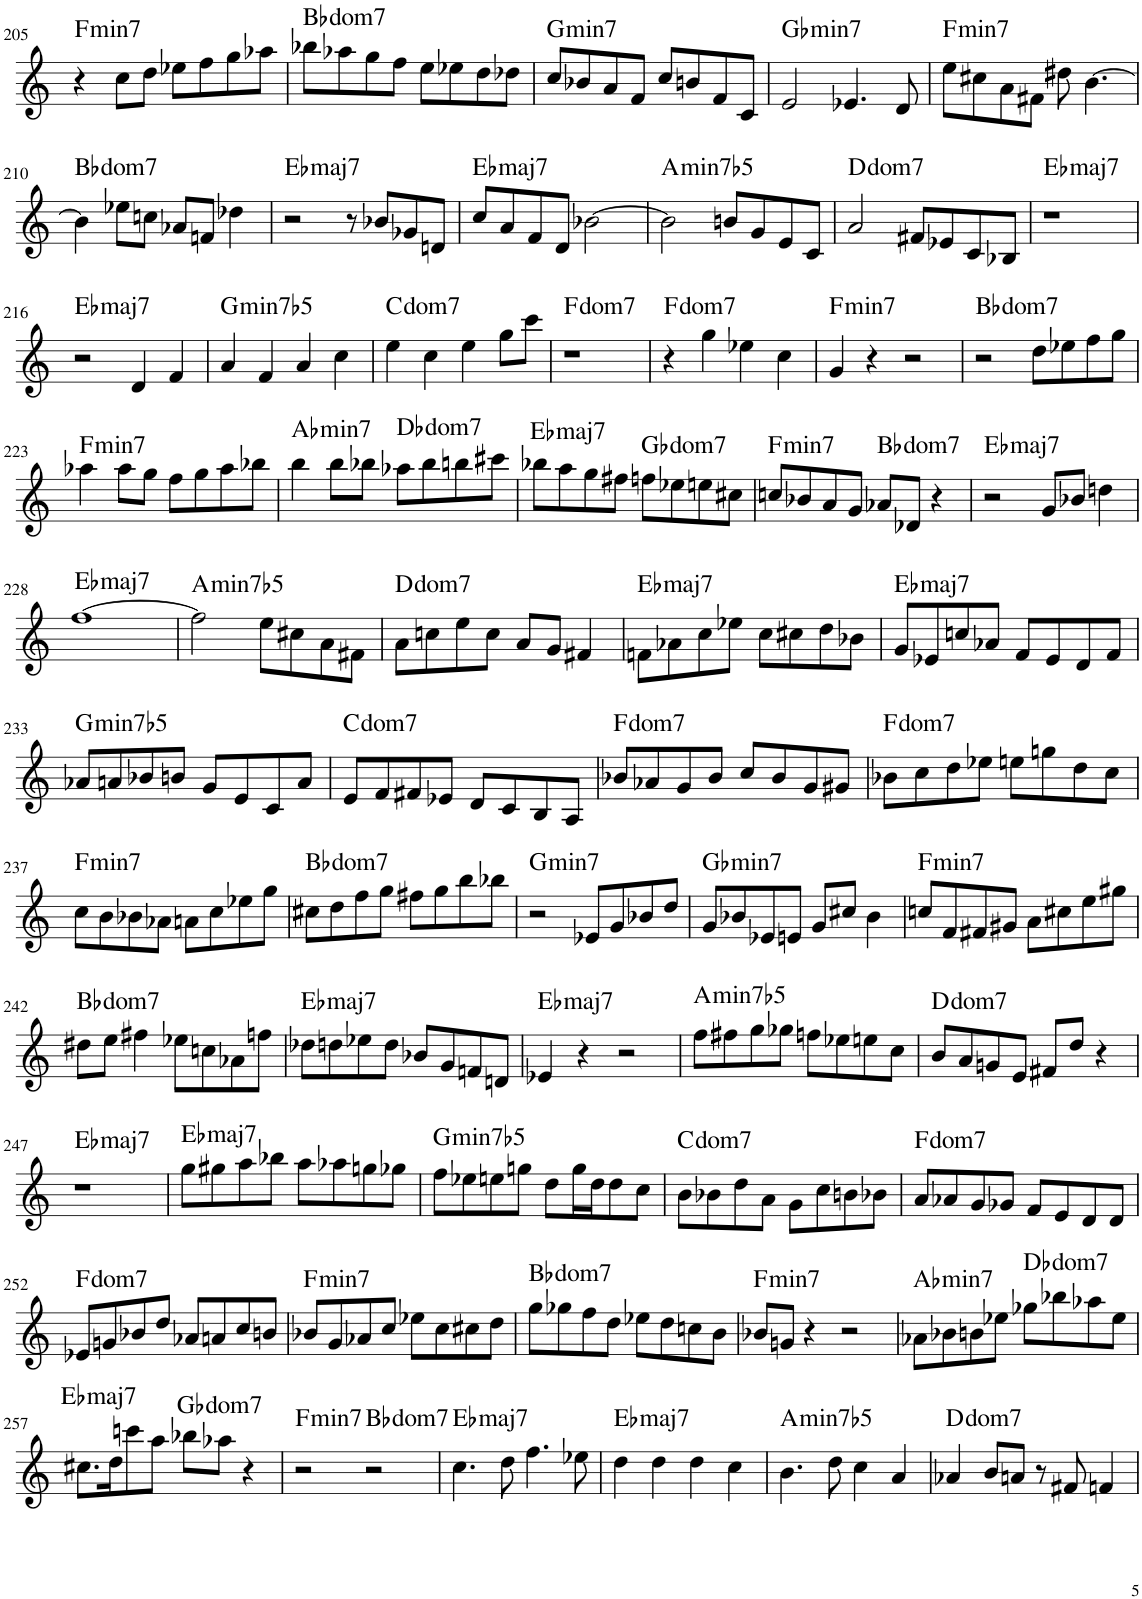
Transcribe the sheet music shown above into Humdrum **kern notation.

**kern	**harte
*part1	*part1
*staff1	*
*I"Piano	*
*I'Pno.	*
!!LO:PB:g=z
*clefG2	*
*k[]	*
*M4/4	*
=205	=205
!	!LO:H:kt=min7
4r	F:min7
8cc\L	.
8dd\J	.
8ee-X\L	.
8ff\	.
8gg\	.
8aa-X\J	.
=206	=206
!	!LO:H:kt=dom
8bb-X\L	.
8aa-X\	.
8gg\	.
8ff\J	.
8ee\L	.
8ee-X\	.
8dd\	.
8dd-X\J	.
=207	=207
!	!LO:H:kt=min7
8cc/L	G:min7
8b-X/	.
8a/	.
8f/J	.
8cc/L	.
8bn/	.
8f/	.
8c/J	.
=208	=208
!	!LO:H:kt=min7
2e/	Gb:min7
4.e-X/	.
8d/	.
=209	=209
!	!LO:H:kt=min7
8ee\L	F:min7
8cc#X\	.
8a\	.
8f#X\J	.
8dd#X\	.
[4.b\	.
!!LO:LB:g=z
=210	=210
!	!LO:H:kt=dom
4b\]	.
8ee-X\L	.
8ccn\J	.
8a-X/L	.
8fn/J	.
4dd-X\	.
=211	=211
!	!LO:H:kt=maj7
2r	Eb:maj7
8r	.
8b-X/L	.
8g-X/	.
8dn/J	.
=212	=212
!	!LO:H:kt=maj7
8cc/L	Eb:maj7
8a/	.
8f/	.
8d/J	.
[2b-X\	.
=213	=213
!	!LO:H:kt=min7b5
2b-\]	A:hdim7
8bn/L	.
8g/	.
8e/	.
8c/J	.
=214	=214
!	!LO:H:kt=dom
2a/	.
8f#X/L	.
8e-X/	.
8c/	.
8B-X/J	.
=215	=215
!	!LO:H:kt=maj7
1r	Eb:maj7
!!LO:LB:g=z
=216	=216
!	!LO:H:kt=maj7
2r	Eb:maj7
4d/	.
4f/	.
=217	=217
!	!LO:H:kt=min7b5
4a/	G:hdim7
4f/	.
4a/	.
4cc\	.
=218	=218
!	!LO:H:kt=dom
4ee\	.
4cc\	.
4ee\	.
8gg\L	.
8ccc\J	.
=219	=219
!	!LO:H:kt=dom
1r	.
=220	=220
!	!LO:H:kt=dom
4r	.
4gg\	.
4ee-X\	.
4cc\	.
=221	=221
!	!LO:H:kt=min7
4g/	F:min7
4r	.
2r	.
=222	=222
!	!LO:H:kt=dom
2r	.
8dd\L	.
8ee-X\	.
8ff\	.
8gg\J	.
!!LO:LB:g=z
=223	=223
!	!LO:H:kt=min7
4aa-X\	F:min7
8aa-\L	.
8gg\J	.
8ff\L	.
8gg\	.
8aa-\	.
8bb-X\J	.
=224	=224
!	!LO:H:kt=min7
4bb\	Ab:min7
8bb\L	.
8bb-X\J	.
!	!LO:H:kt=dom
8aa-X\L	.
8bb-\	.
8bbn\	.
8ccc#X\J	.
=225	=225
!	!LO:H:kt=maj7
8bb-X\L	Eb:maj7
8aa\	.
8gg\	.
8ff#X\J	.
!	!LO:H:kt=dom
8ffn\L	.
8ee-X\	.
8een\	.
8cc#X\J	.
=226	=226
!	!LO:H:kt=min7
8ccn/L	F:min7
8b-X/	.
8a/	.
8g/J	.
!	!LO:H:kt=dom
8a-X/L	.
8d-X/J	.
4r	.
=227	=227
!	!LO:H:kt=maj7
2r	Eb:maj7
8g/L	.
8b-X/J	.
4ddn\	.
!!LO:LB:g=z
=228	=228
!	!LO:H:kt=maj7
[1ff	Eb:maj7
=229	=229
!	!LO:H:kt=min7b5
2ff\]	A:hdim7
8ee\L	.
8cc#X\	.
8a\	.
8f#X\J	.
=230	=230
!	!LO:H:kt=dom
8a\L	.
8ccn\	.
8ee\	.
8cc\J	.
8a/L	.
8g/J	.
4f#X/	.
=231	=231
!	!LO:H:kt=maj7
8fn\L	Eb:maj7
8a-X\	.
8cc\	.
8ee-X\J	.
8cc\L	.
8cc#X\	.
8dd\	.
8b-X\J	.
=232	=232
!	!LO:H:kt=maj7
8g/L	Eb:maj7
8e-X/	.
8ccn/	.
8a-X/J	.
8f/L	.
8e-/	.
8d/	.
8f/J	.
!!LO:LB:g=z
=233	=233
!	!LO:H:kt=min7b5
8a-X/L	G:hdim7
8an/	.
8b-X/	.
8bn/J	.
8g/L	.
8e/	.
8c/	.
8a/J	.
=234	=234
!	!LO:H:kt=dom
8e/L	.
8f/	.
8f#X/	.
8e-X/J	.
8d/L	.
8c/	.
8B/	.
8A/J	.
=235	=235
!	!LO:H:kt=dom
8b-X/L	.
8a-X/	.
8g/	.
8b-/J	.
8cc/L	.
8b-/	.
8g/	.
8g#X/J	.
=236	=236
!	!LO:H:kt=dom
8b-X\L	.
8cc\	.
8dd\	.
8ee-X\J	.
8een\L	.
8ggn\	.
8dd\	.
8cc\J	.
!!LO:LB:g=z
=237	=237
!	!LO:H:kt=min7
8cc\L	F:min7
8b\	.
8b-X\	.
8a-X\J	.
8an\L	.
8cc\	.
8ee-X\	.
8gg\J	.
=238	=238
!	!LO:H:kt=dom
8cc#X\L	.
8dd\	.
8ff\	.
8gg\J	.
8ff#X\L	.
8gg\	.
8bb\	.
8bb-X\J	.
=239	=239
!	!LO:H:kt=min7
2r	G:min7
8e-X/L	.
8g/	.
8b-X/	.
8dd/J	.
=240	=240
!	!LO:H:kt=min7
8g/L	Gb:min7
8b-X/	.
8e-X/	.
8en/J	.
8g/L	.
8cc#X/J	.
4b-\	.
=241	=241
!	!LO:H:kt=min7
8ccn/L	F:min7
8f/	.
8f#X/	.
8g#X/J	.
8a\L	.
8cc#X\	.
8ee\	.
8gg#X\J	.
!!LO:LB:g=z
=242	=242
!	!LO:H:kt=dom
8dd#X\L	.
8ee\J	.
4ff#X\	.
8ee-X\L	.
8ccn\	.
8a-X\	.
8ffn\J	.
=243	=243
!	!LO:H:kt=maj7
8dd-X\L	Eb:maj7
8ddn\	.
8ee-X\	.
8dd\J	.
8b-X/L	.
8g/	.
8fn/	.
8dn/J	.
=244	=244
!	!LO:H:kt=maj7
4e-X/	Eb:maj7
4r	.
2r	.
=245	=245
!	!LO:H:kt=min7b5
8ff\L	A:hdim7
8ff#X\	.
8gg\	.
8gg-X\J	.
8ffn\L	.
8ee-X\	.
8een\	.
8cc\J	.
=246	=246
!	!LO:H:kt=dom
8b/L	.
8a/	.
8gn/	.
8e/J	.
8f#X/L	.
8dd/J	.
4r	.
!!LO:LB:g=z
=247	=247
!	!LO:H:kt=maj7
1r	Eb:maj7
=248	=248
!	!LO:H:kt=maj7
8gg\L	Eb:maj7
8gg#X\	.
8aa\	.
8bb-X\J	.
8aa\L	.
8aa-X\	.
8ggn\	.
8gg-X\J	.
=249	=249
!	!LO:H:kt=min7b5
8ff\L	G:hdim7
8ee-X\	.
8een\	.
8ggn\J	.
8dd\L	.
16gg\L	.
16dd\J	.
8dd\	.
8cc\J	.
=250	=250
!	!LO:H:kt=dom
8b\L	.
8b-X\	.
8dd\	.
8a\J	.
8g\L	.
8cc\	.
8bn\	.
8b-X\J	.
=251	=251
!	!LO:H:kt=dom
8a/L	.
8a-X/	.
8g/	.
8g-X/J	.
8f/L	.
8e/	.
8d/	.
8d/J	.
!!LO:LB:g=z
=252	=252
!	!LO:H:kt=dom
8e-X/L	.
8gn/	.
8b-X/	.
8dd/J	.
8a-X/L	.
8an/	.
8cc/	.
8bn/J	.
=253	=253
!	!LO:H:kt=min7
8b-X/L	F:min7
8g/	.
8a-X/	.
8cc/J	.
8ee-X\L	.
8cc\	.
8cc#X\	.
8dd\J	.
=254	=254
!	!LO:H:kt=dom
8gg\L	.
8gg-X\	.
8ff\	.
8dd\J	.
8ee-X\L	.
8dd\	.
8ccn\	.
8b\J	.
=255	=255
!	!LO:H:kt=min7
8b-X/L	F:min7
8gn/J	.
4r	.
2r	.
=256	=256
!	!LO:H:kt=min7
8a-X\L	Ab:min7
8b-X\	.
8bn\	.
8ee-X\J	.
!	!LO:H:kt=dom
8gg-X\L	.
8bb-X\	.
8aa-X\	.
8ee-\J	.
!!LO:LB:g=z
=257	=257
!	!LO:H:kt=maj7
8.cc#X\L	Eb:maj7
16dd\K	.
8cccn\	.
8aa\J	.
!	!LO:H:kt=dom
8bb-X\L	.
8aa-X\J	.
4r	.
=258	=258
!	!LO:H:kt=min7
2r	F:min7
!	!LO:H:kt=dom
2r	.
=259	=259
!	!LO:H:kt=maj7
4.cc\	Eb:maj7
8dd\	.
4.ff\	.
8ee-X\	.
=260	=260
!	!LO:H:kt=maj7
4dd\	Eb:maj7
4dd\	.
4dd\	.
4cc\	.
=261	=261
!	!LO:H:kt=min7b5
4.b\	A:hdim7
8dd\	.
4cc\	.
4a/	.
=262	=262
!	!LO:H:kt=dom
4a-X/	.
8b/L	.
8an/J	.
8r	.
8f#X/	.
4fn/	.
=	=
*-	*-
